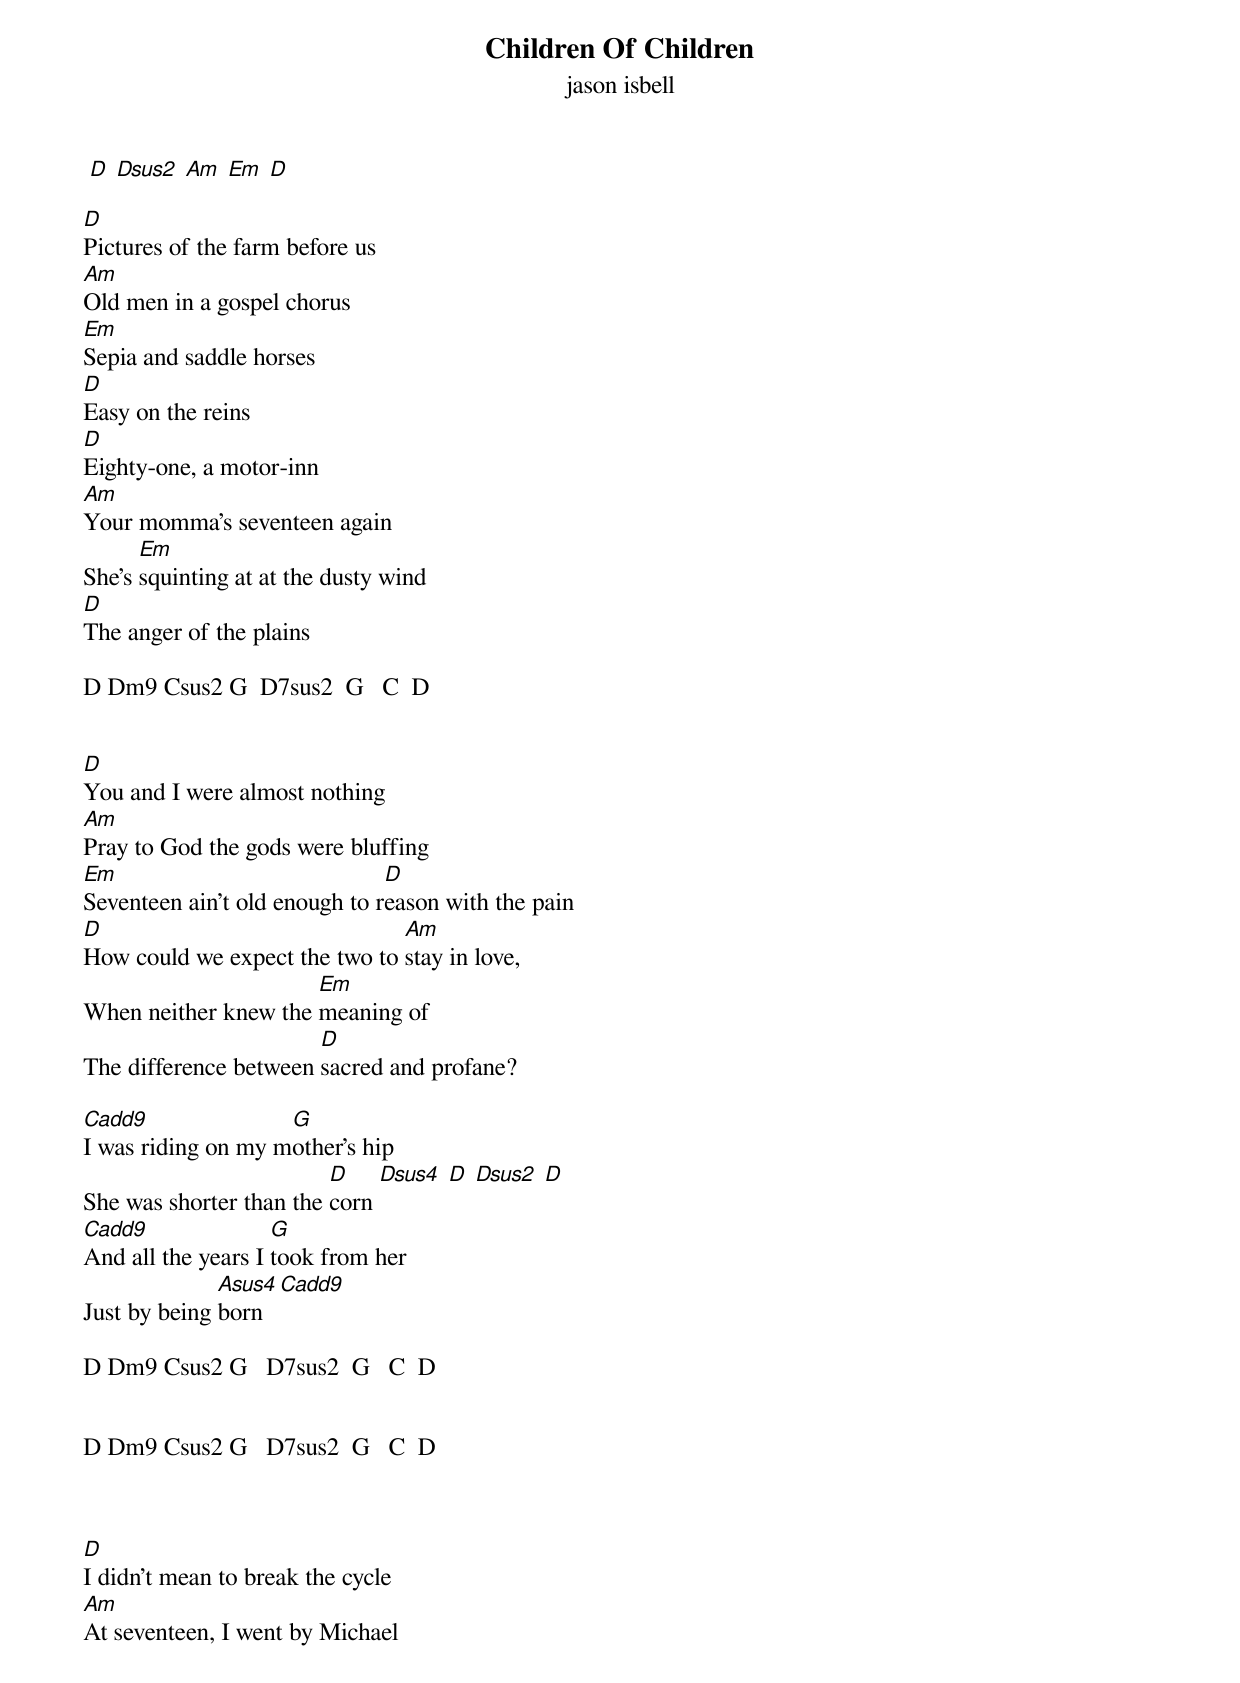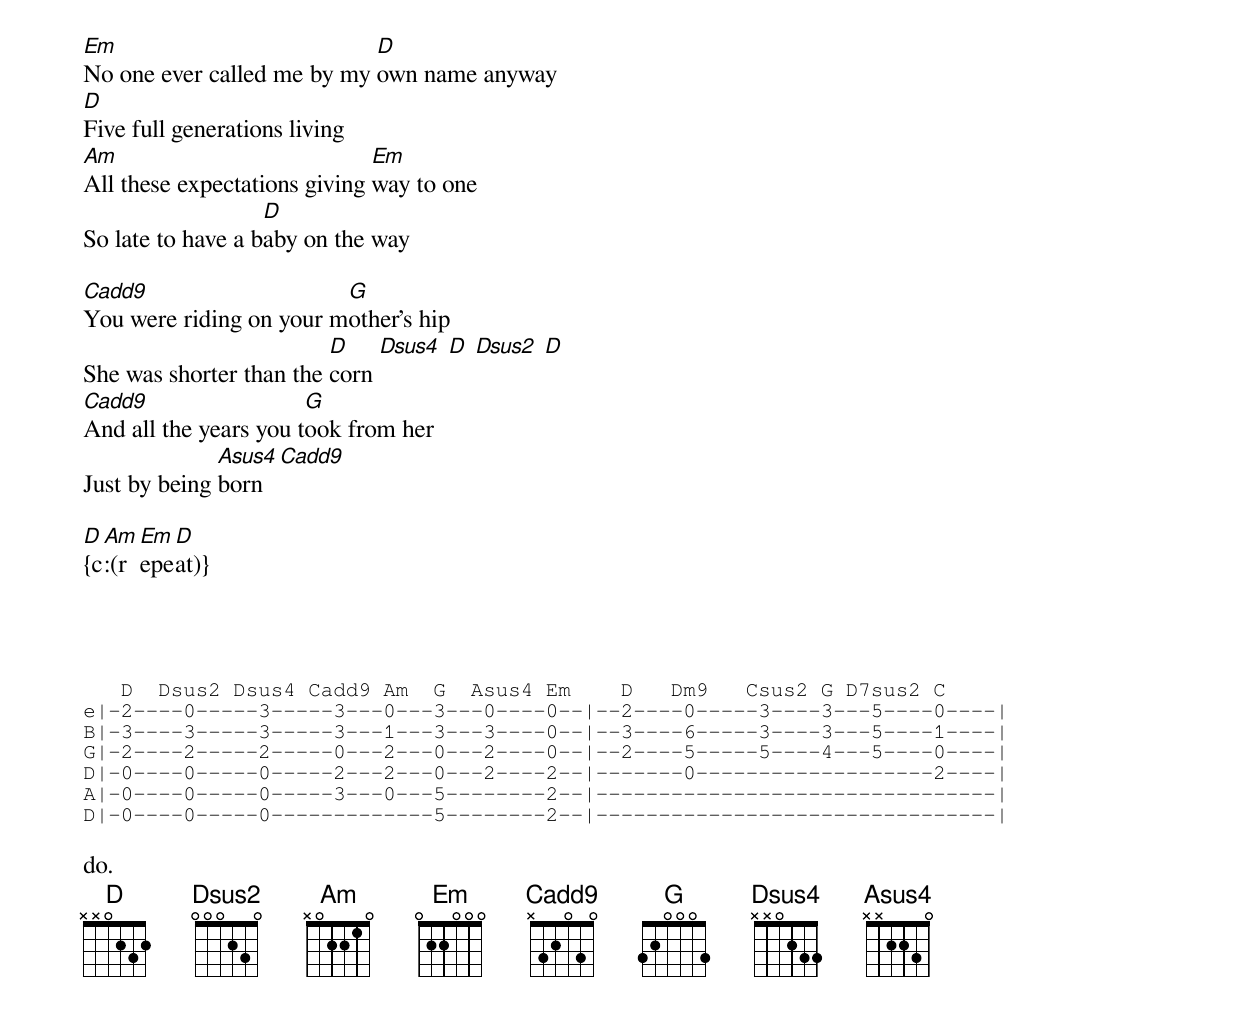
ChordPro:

{title: Children Of Children}
{subtitle: jason isbell}

 [D] [Dsus2] [Am] [Em] [D]

[D]Pictures of the farm before us
[Am]Old men in a gospel chorus
[Em]Sepia and saddle horses
[D]Easy on the reins
[D]Eighty-one, a motor-inn
[Am]Your momma's seventeen again
She's [Em]squinting at at the dusty wind
[D]The anger of the plains

D Dm9 Csus2 G  D7sus2  G   C  D


[D]You and I were almost nothing
[Am]Pray to God the gods were bluffing
[Em]Seventeen ain't old enough to r[D]eason with the pain
[D]How could we expect the two to [Am]stay in love,
When neither knew the [Em]meaning of
The difference between [D]sacred and profane?

[Cadd9]I was riding on my m[G]other's hip
She was shorter than the [D]corn [Dsus4] [D] [Dsus2] [D]
[Cadd9]And all the years I [G]took from her
Just by being [Asus4]born [Cadd9]

D Dm9 Csus2 G   D7sus2  G   C  D


D Dm9 Csus2 G   D7sus2  G   C  D



[D]I didn't mean to break the cycle
[Am]At seventeen, I went by Michael
[Em]No one ever called me by my [D]own name anyway
[D]Five full generations living
[Am]All these expectations giving [Em]way to one
So late to have a b[D]aby on the way

[Cadd9]You were riding on your m[G]other's hip
She was shorter than the [D]corn [Dsus4] [D] [Dsus2] [D]
[Cadd9]And all the years you t[G]ook from her
Just by being [Asus4]born [Cadd9]

[D]{c[Am]:(r[Em]epe[D]at)}




{sot}
   D  Dsus2 Dsus4 Cadd9 Am  G  Asus4 Em    D   Dm9   Csus2 G D7sus2 C
e|-2----0-----3-----3---0---3---0----0--|--2----0-----3----3---5----0----|
B|-3----3-----3-----3---1---3---3----0--|--3----6-----3----3---5----1----|
G|-2----2-----2-----0---2---0---2----0--|--2----5-----5----4---5----0----|
D|-0----0-----0-----2---2---0---2----2--|-------0-------------------2----|
A|-0----0-----0-----3---0---5--------2--|--------------------------------|
D|-0----0-----0-------------5--------2--|--------------------------------|
{eot}

do.
